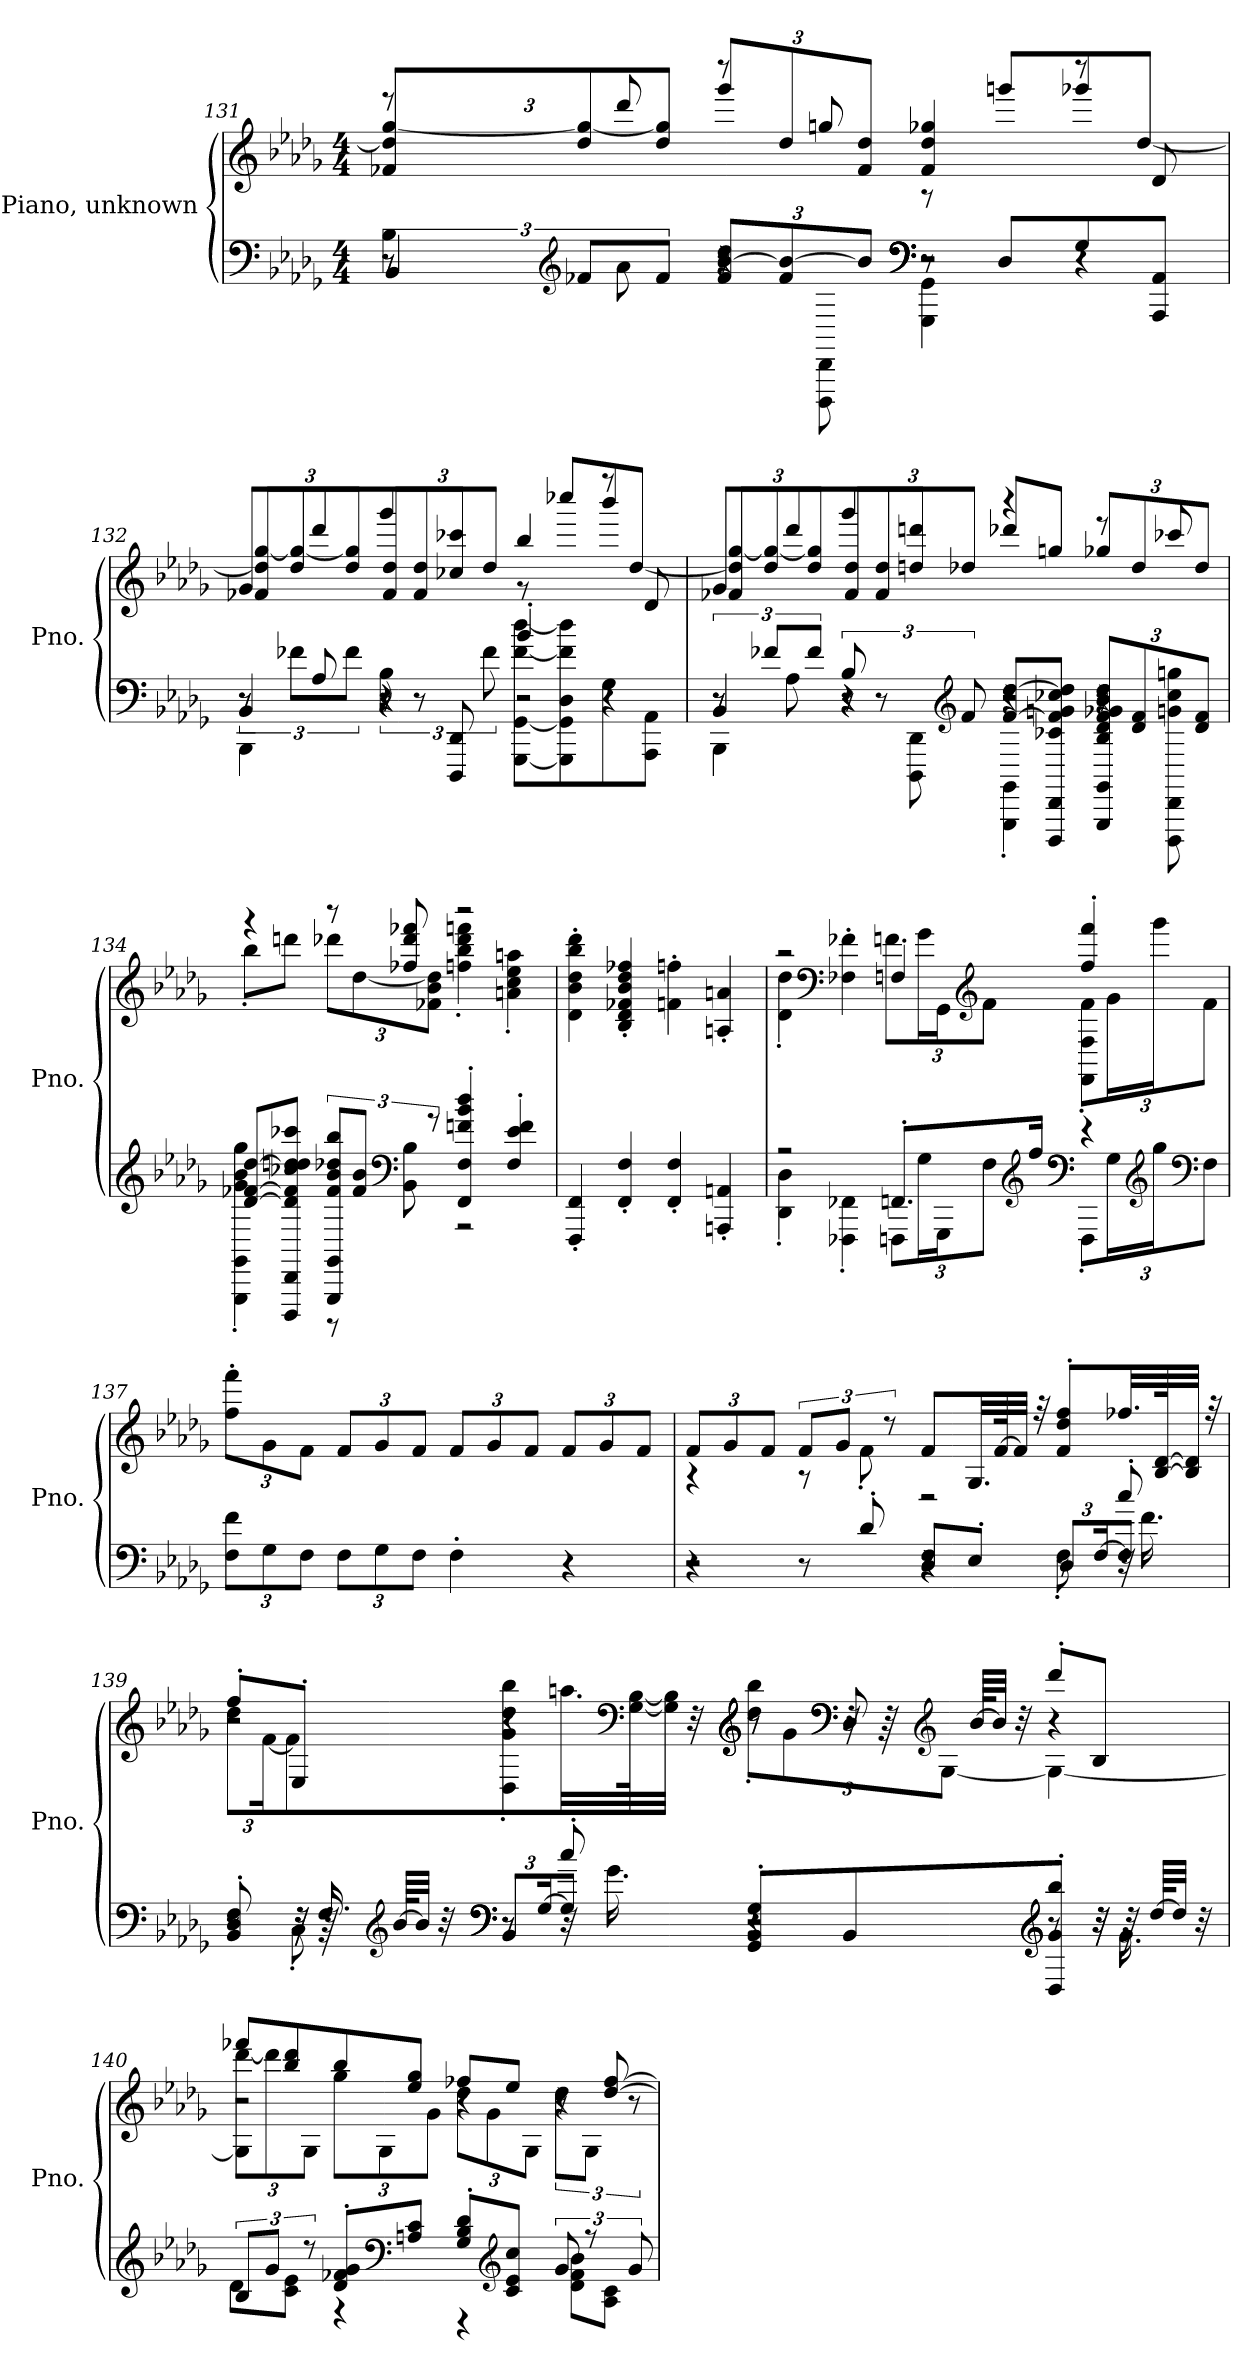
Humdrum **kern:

**kern	**kern
*part1	*part1
*staff2	*staff1
*I"Piano, unknown	*
*I'Pno.	*
!!LO:LB:g=z
*clefF4	*clefG2
*k[b-e-a-d-g-]	*k[b-e-a-d-g-]
*M4/4	*M4/4
=131	=131
*^	*^
*	*^	*	*
*	*	*^	*	*
*	*	*	*	*	*Xbrackettup
12r	4B-\	4BB-/	8r	8r	12f-X/ 12dd-/] [12gg-/L
*clefG2	*	*	*	*	*
12f-X/L	.	.	.	.	12dd-/ 12gg-/_
.	.	.	8a-\	8ddd-/	.
12f-/J	.	.	.	.	12dd-/ 12gg-/]J
*Xbrackettup	*	*	*	*	*
12f-/ [12b-/ 12dd-/L	4r	4r	8r	8r	12ggg-/L
12f-/ 12b-/_	.	.	.	.	12dd-/
.	.	.	8DDD-\ 8DD-\	8ggn/	.
12b-/J]	.	.	.	.	12f-/ 12dd-/J
*clefF4	*	*	*	*	*
8r	2r	2r	4GGG-\ 4GG-\	4f-/ 4dd-/ 4gg-X/	8r
8D-/L	.	.	.	.	8gggn/L
8G-/	.	.	4r	8r	8ggg-X/
8AAA-/ 8AA-/J	.	.	.	8d-/	[8dd-/J
=132	=132	=132	=132	=132	=132
*	*brackettup	*	*	*	*
4BB-/	12r	8r	4BBB-\	8g-/L	12f-X/ 12dd-/] [12gg-/L
.	12f-X\L	.	.	.	12dd-/ 12gg-/_
.	.	8A-/	.	8ddd-/	.
.	12f-\J	.	.	.	12dd-/ 12gg-/]J
4r	12B-\	8r	4r	8ggg-/	12f-/ 12dd-/L
.	12r	.	.	.	12f-/ 12dd-/
.	.	8DDD-/ 8DD-/	.	8cc-X/ 8ccc-X/J	.
.	12f-\	.	.	.	12dd-/J
4b-'/	[8GGG-\ [8GG-\ [8f-\ [8dd-\L	2r	2r	4bb-/	8r
.	8GGG-\] 8GG-\] 8D-\ 8f-\] 8dd-\]	.	.	.	8cccc-X/L
4r	8G-\	.	.	8r	8bbb-/
.	8AAA-\ 8AA-\J	.	.	8d-/	[8dd-/J
!!LO:PB:g=z	!!
=133	=133	=133	=133	=133	=133
12r	8r	4BB-/	4BBB-\	8g-/L	12f-X/ 12dd-/] [12gg-/L
12f-X/L	.	.	.	.	12dd-/ 12gg-/_
.	8A-\	.	.	8ddd-/	.
12f-/J	.	.	.	.	12dd-/ 12gg-/]J
12B-/	8r	4r	4r	8ggg-/	12f-/ 12dd-/L
12r	.	.	.	.	12f-/ 12dd-/
.	8DDD-\ 8DD-\	.	.	8ddn/ 8dddn/J	.
*clefG2	*	*	*	*	*
12f-/	.	.	.	.	12dd-X/J
[8f-/ [8dd-/L	4r	2r	4GGG-\' 4GG-\'	4r	8ddd-X/L
8DDD-/ 8DD-/ 8c-X/ 8f-/] 8gn/ 8cc-X/ 8dd-/]J	.	.	.	.	8ggn/J
*Xbrackettup	*	*	*	*	*
12GGG-/ 12GG-/ 12B-/ 12d-/ 12f-/ 12g-X/ 12b-/ 12dd-/L	8r	.	4r	8r	12gg-X/L
12d-/ 12f-/	.	.	.	.	12dd-/
.	8DDD-\ 8DD-\ 8gn\ 8cc-\ 8ggn\	.	.	8ccc-X/	.
12d-/ 12f-/J	.	.	.	.	12dd-/J
*	*v	*v	*v	*	*
=134	=134	=134	=134
[8d-/ [8f-X/ [8dd-/L	4GGG-\' 4GG-\' 4g-\' 4b-\' 4gg-\'	4r	8bb-'\L
8DDD-/ 8DD-/ 8d-/] 8f-/] 8cc-X/ 8dd-/] 8ddn/ 8ccc-X/J	.	.	8dddn\J
*brackettup	*	*	*
12GGG-/ 12GG-/ 12f-/ 12b-/ 12dd-X/ 12bb-/L	8r	8r	12ddd-X\L
12f-/ 12b-/J	.	.	[12dd-\
*clefF4	*	*	*
.	8BB-\ 8B-\	8ff-X/ 8ddd-/ 8fff-X/	.
12r	.	.	12f-X\ 12b-\ 12dd-\]J
4FF/' 4F/' 4fn/' 4b-/' 4dd-/'	2r	2r	4ffn\' 4bb-\' 4ddd-\' 4fffn\'
4F/' 4e-/' 4f/'	.	.	4an\' 4cc\' 4ee-\' 4aan\'
*v	*v	*	*
*	*v	*v
!!LO:LB:g=z
=135	=135
4FFF/' 4FF/'	4d-\' 4b-\' 4dd-\' 4bb-\' 4ddd-\'
4FF/' 4F/'	4B-/' 4d-/' 4f-X/' 4b-/' 4dd-/' 4ff-X/'
4FF/' 4F/'	4fn\' 4ffn\'
4AAAn/' 4AAn/'	4An/' 4an/'
=136	=136
*^	*^
2r	4DD-\' 4D-\'	2r	4d-\' 4dd-\'
*	*	*clefF4	*
.	4FFF-X\' 4FF-X\'	.	4F-X\' 4f-X\'
*	*Xbrackettup	*	*
8.FFn'/L	12FFFn\L	4Fn'/	12fn\L
.	24G-\L	.	24g-\L
.	24GGG-\J	.	24GG-\J
*	*	*clefG2	*
.	12F\J	.	12f\J
*clefG2	*	*	*
16ff/Jk	.	.	.
*clefF4	*	*	*
4r	12FFF'\L	4ff/' 4fff/'	12FF\' 12F\' 12f\'L
.	24G-\L	.	24g-\L
*clefG2	*	*	*
.	24gg-\J	.	24ggg-\J
*clefF4	*	*	*
.	12F\J	.	12f\J
*v	*v	*	*
*	*v	*v
=137	=137
12F\ 12f\L	12ff\' 12fff\'L
12G-\	12g-\
12F\J	12f\J
12F\L	12f/L
12G-\	12g-/
12F\J	12f/J
4F'\	12f/L
.	12g-/
.	12f/J
4r	12f/L
.	12g-/
.	12f/J
!!LO:LB:g=z
=138	=138
*^	*^
*	*^	*	*
2r	2r	4r	12f/L	4r
.	.	.	12g-/	.
.	.	.	12f/J	.
*	*	*	*brackettup	*
.	.	8r	12f/L	8r
.	.	.	12g-/J	.
.	.	8d-'/	.	8f'\
.	.	.	12r	.
4r	4r	8D-/ 8F/L	8f/L	2r
.	.	8E-'/J	32.G-/LL	.
.	.	.	[64f/K	.
.	.	.	32f/JJJ]	.
.	.	.	32r	.
8r	8F'\	12D-/L	8f/' 8dd-/' 8ff/'L	.
.	.	[24F/K	.	.
8cc'/	32r	8F/J]	32.ff-X/LL	.
.	16.f\	.	.	.
.	.	.	[64B-/ [64d-/K	.
.	.	.	32B-/] 32d-/]JJJ	.
.	.	.	32r	.
!!LO:LB:g=z
=139	=139	=139	=139	=139
*	*	*	*	*Xbrackettup
*	*	*	*	*^
8r	8r	8BB-/' 8D-/' 8F/'	8ff'/L	12dd-\L	2r
.	.	.	.	[24f\K	.
32r	8C'\	32r	8E-'/J	8f\]	.
16.F/	.	64r	.	.	.
*clefG2	*	*	*	*	*
.	.	[64b-/KLLL	.	.	.
.	.	32b-/JJJ]	.	.	.
.	.	32r	.	.	.
*clefF4	*	*	*	*	*
8r	8r	12BB-/L	4r	8D-\' 8g-\' 8dd-\' 8bb-\'	.
.	.	[24G-/K	.	.	.
8cc'/	32r	8G-/J]	.	32.aan\LL	.
.	16.g-\	.	.	.	.
*	*	*	*clefF4	*	*
.	.	.	.	[64G-\ [64B-\K	.
.	.	.	.	32G-\] 32B-\]JJJ	.
.	.	.	.	32r	.
*	*	*	*clefG2	*	*
2r	4r	8GG-/' 8BB-/' 8G-/'L	8r	12dd-\' 12bb-\'L	8r
.	.	.	.	12g-\	.
*	*	*	*clefF4	*	*
.	.	8BB-/	32r	.	8D-/
.	.	.	64r	.	.
*	*	*	*clefG2	*	*
.	.	.	.	[12G-\J	.
.	.	.	[64b-/KLLL	.	.
.	.	.	32b-/JJJ]	.	.
.	.	.	32r	.	.
*clefG2	*	*	*	*	*
.	8r	8D-/' 8g-/' 8bb-/'J	8ddd-'/L	4G-\_	4r
.	32r	32r	8B-/J	.	.
.	16.g-\	64r	.	.	.
.	.	[64dd-/KLLL	.	.	.
.	.	32dd-/JJJ]	.	.	.
.	.	32r	.	.	.
*v	*v	*v	*	*	*
!!LO:LB:g=z	!!	!!
=140	=140	=140	=140
*brackettup	*	*	*
*^	*	*	*
12B-/L	8d-\L	8fff-X/L	12G-\] [12ddd-\L	2r
12g-/J	.	.	12ddd-\]	.
.	8c\ 8e-\J	8bb-/ 8ddd-/	.	.
12r	.	.	12G-\J	.
8d-/' 8f-X/' 8g-/'L	4r	8bb-/	12gg-\L	.
.	.	.	12G-\	.
*clefF4	*	*	*	*
8An/ 8c/J	.	8ee-/ 8gg-/J	.	.
.	.	.	12g-\J	.
8G-/' 8B-/' 8d-/'L	4r	8ff-X/L	12dd-\L	4r
.	.	.	12g-\	.
*clefG2	*	*	*	*
8c/ 8e-/ 8cc/J	.	8ee-/J	.	.
.	.	.	12G-\J	.
*	*	*	*brackettup	*
12g-/	8d-\ 8f-\ 8b-\L	4r	12dd-\L	8r
12r	.	.	12G-\J	.
.	8A\ 8c\J	.	.	[8dd-/ [8ff-/
12g-/	.	.	12r	.
*v	*v	*	*	*
*	*v	*v	*v
=	=
*-	*-
